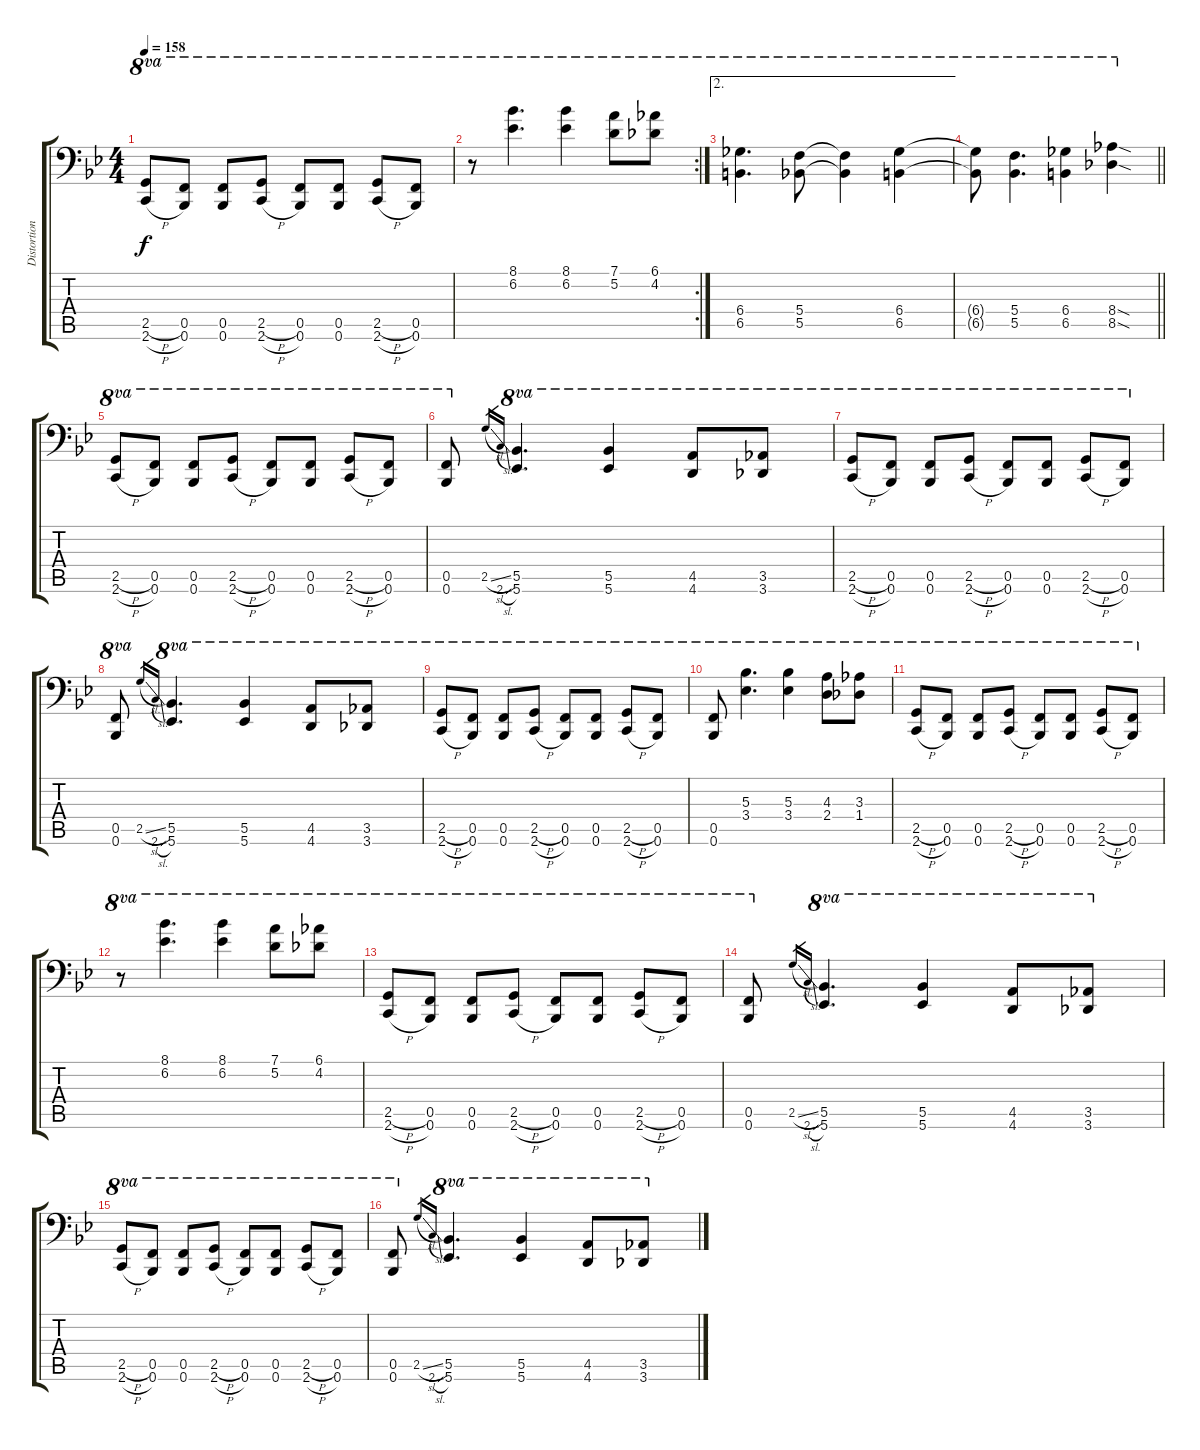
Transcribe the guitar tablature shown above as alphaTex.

\track ("Distortion" "Distortion") {instrument distortionguitar}
\staff {score tabs}
\tuning (D4 A3 F3 C3 F2 Bb1) {hide}
\ts (4 4)
\tempo 158
\clef f4
\ks bb
(2.5{h} 2.6{h}).8{ot 8va dy f} (0.5 0.6).8{ot 8va} (0.5 0.6).8{ot 8va} (2.5{h} 2.6{h}).8{ot 8va} (0.5 0.6).8{ot 8va} (0.5 0.6).8{ot 8va} (2.5{h} 2.6{h}).8{ot 8va} (0.5 0.6).8{ot 8va} |
\rc 2
r.8{ot 8va} (8.1 6.2).4{d ot 8va} (8.1 6.2).4{ot 8va} (7.1 5.2).8{ot 8va} (6.1 4.2).8{ot 8va} |
\ae 2
(6.4 6.5).4{d ot 8va} (5.4 5.5).8{ot 8va} (5.4{t} 5.5{t}).4{ot 8va} (6.4 6.5).4{ot 8va} |
\barLineRight lightlight
(6.4{t} 6.5{t}).8{ot 8va} (5.4 5.5).4{d ot 8va} (6.4 6.5).4{ot 8va} (8.4{sod} 8.5{sod}).4{ot 8va} |
\section ("" " ")
(2.5{h} 2.6{h}).8{ot 8va} (0.5 0.6).8{ot 8va} (0.5 0.6).8{ot 8va} (2.5{h} 2.6{h}).8{ot 8va} (0.5 0.6).8{ot 8va} (0.5 0.6).8{ot 8va} (2.5{h} 2.6{h}).8{ot 8va} (0.5 0.6).8{ot 8va} |
(0.5 0.6).8{ot 8va} 2.5{sl}.16{gr} 2.6{sl}.16{gr} (5.5 5.6).4{d ot 8va} (5.5 5.6).4{ot 8va} (4.5 4.6).8{ot 8va} (3.5 3.6).8{ot 8va} |
(2.5{h} 2.6{h}).8{ot 8va} (0.5 0.6).8{ot 8va} (0.5 0.6).8{ot 8va} (2.5{h} 2.6{h}).8{ot 8va} (0.5 0.6).8{ot 8va} (0.5 0.6).8{ot 8va} (2.5{h} 2.6{h}).8{ot 8va} (0.5 0.6).8{ot 8va} |
(0.5 0.6).8{ot 8va} 2.5{sl}.16{gr} 2.6{sl}.16{gr} (5.5 5.6).4{d ot 8va} (5.5 5.6).4{ot 8va} (4.5 4.6).8{ot 8va} (3.5 3.6).8{ot 8va} |
(2.5{h} 2.6{h}).8{ot 8va} (0.5 0.6).8{ot 8va} (0.5 0.6).8{ot 8va} (2.5{h} 2.6{h}).8{ot 8va} (0.5 0.6).8{ot 8va} (0.5 0.6).8{ot 8va} (2.5{h} 2.6{h}).8{ot 8va} (0.5 0.6).8{ot 8va} |
(0.5 0.6).8{ot 8va} (5.3 3.4).4{d ot 8va} (5.3 3.4).4{ot 8va} (4.3 2.4).8{ot 8va} (3.3 1.4).8{ot 8va} |
(2.5{h} 2.6{h}).8{ot 8va} (0.5 0.6).8{ot 8va} (0.5 0.6).8{ot 8va} (2.5{h} 2.6{h}).8{ot 8va} (0.5 0.6).8{ot 8va} (0.5 0.6).8{ot 8va} (2.5{h} 2.6{h}).8{ot 8va} (0.5 0.6).8{ot 8va} |
r.8{ot 8va} (8.1 6.2).4{d ot 8va} (8.1 6.2).4{ot 8va} (7.1 5.2).8{ot 8va} (6.1 4.2).8{ot 8va} |
(2.5{h} 2.6{h}).8{ot 8va} (0.5 0.6).8{ot 8va} (0.5 0.6).8{ot 8va} (2.5{h} 2.6{h}).8{ot 8va} (0.5 0.6).8{ot 8va} (0.5 0.6).8{ot 8va} (2.5{h} 2.6{h}).8{ot 8va} (0.5 0.6).8{ot 8va} |
(0.5 0.6).8{ot 8va} 2.5{sl}.16{gr} 2.6{sl}.16{gr} (5.5 5.6).4{d ot 8va} (5.5 5.6).4{ot 8va} (4.5 4.6).8{ot 8va} (3.5 3.6).8{ot 8va} |
(2.5{h} 2.6{h}).8{ot 8va} (0.5 0.6).8{ot 8va} (0.5 0.6).8{ot 8va} (2.5{h} 2.6{h}).8{ot 8va} (0.5 0.6).8{ot 8va} (0.5 0.6).8{ot 8va} (2.5{h} 2.6{h}).8{ot 8va} (0.5 0.6).8{ot 8va} |
(0.5 0.6).8{ot 8va} 2.5{sl}.16{gr} 2.6{sl}.16{gr} (5.5 5.6).4{d ot 8va} (5.5 5.6).4{ot 8va} (4.5 4.6).8{ot 8va} (3.5 3.6).8{ot 8va}
